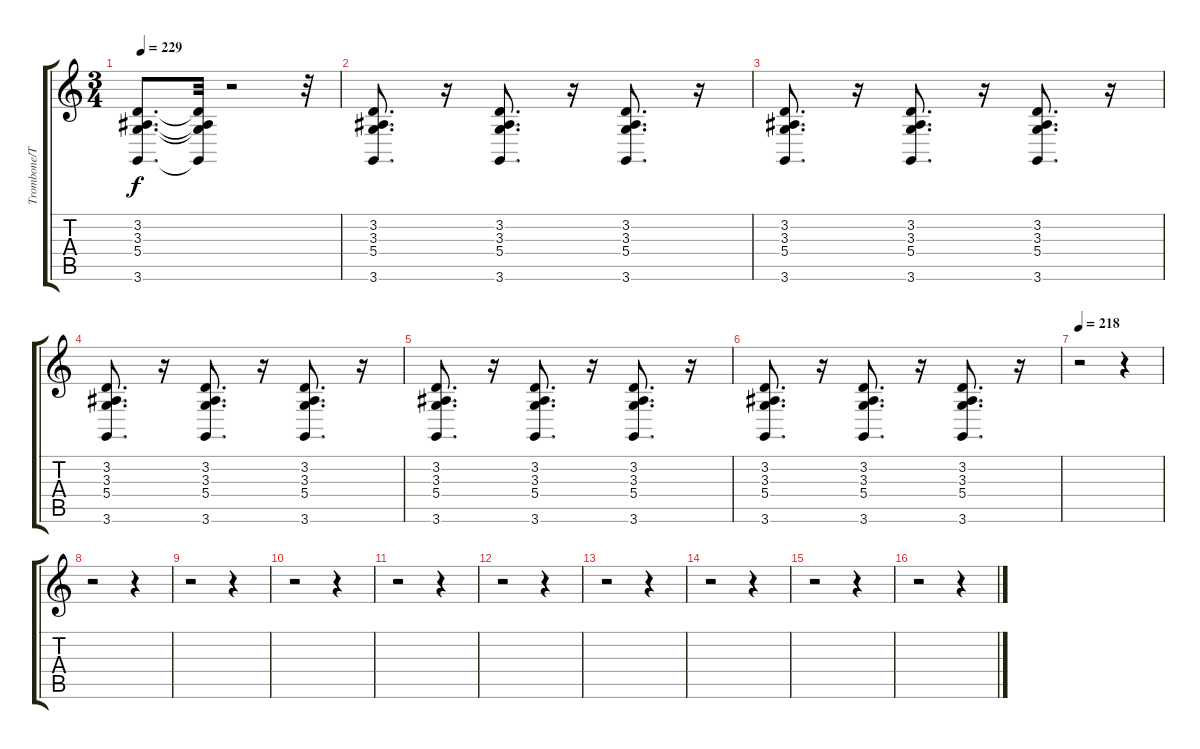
\track ("Trombone/Tuba." "Trombone/T") {instrument trombone}
\staff {score tabs}
\tuning (E4 B3 G3 D3 A2 E2) {hide}
\ts (3 4)
\tempo 229
\clef g2
\ks c
(3.2 3.3 5.4 3.6).8{d dy f} (3.2{t} 3.3{t} 5.4{t} 3.6{t}).32 r.2 r.32 |
(3.2 3.3 5.4 3.6).8{d} r.16 (3.2 3.3 5.4 3.6).8{d} r.16 (3.2 3.3 5.4 3.6).8{d} r.16 |
(3.2 3.3 5.4 3.6).8{d} r.16 (3.2 3.3 5.4 3.6).8{d} r.16 (3.2 3.3 5.4 3.6).8{d} r.16 |
(3.2 3.3 5.4 3.6).8{d} r.16 (3.2 3.3 5.4 3.6).8{d} r.16 (3.2 3.3 5.4 3.6).8{d} r.16 |
(3.2 3.3 5.4 3.6).8{d} r.16 (3.2 3.3 5.4 3.6).8{d} r.16 (3.2 3.3 5.4 3.6).8{d} r.16 |
(3.2 3.3 5.4 3.6).8{d} r.16 (3.2 3.3 5.4 3.6).8{d} r.16 (3.2 3.3 5.4 3.6).8{d} r.16 |
\tempo 218
r.2 r.4 |
r.2 r.4 |
r.2 r.4 |
r.2 r.4 |
r.2 r.4 |
r.2 r.4 |
r.2 r.4 |
r.2 r.4 |
r.2 r.4 |
r.2 r.4
